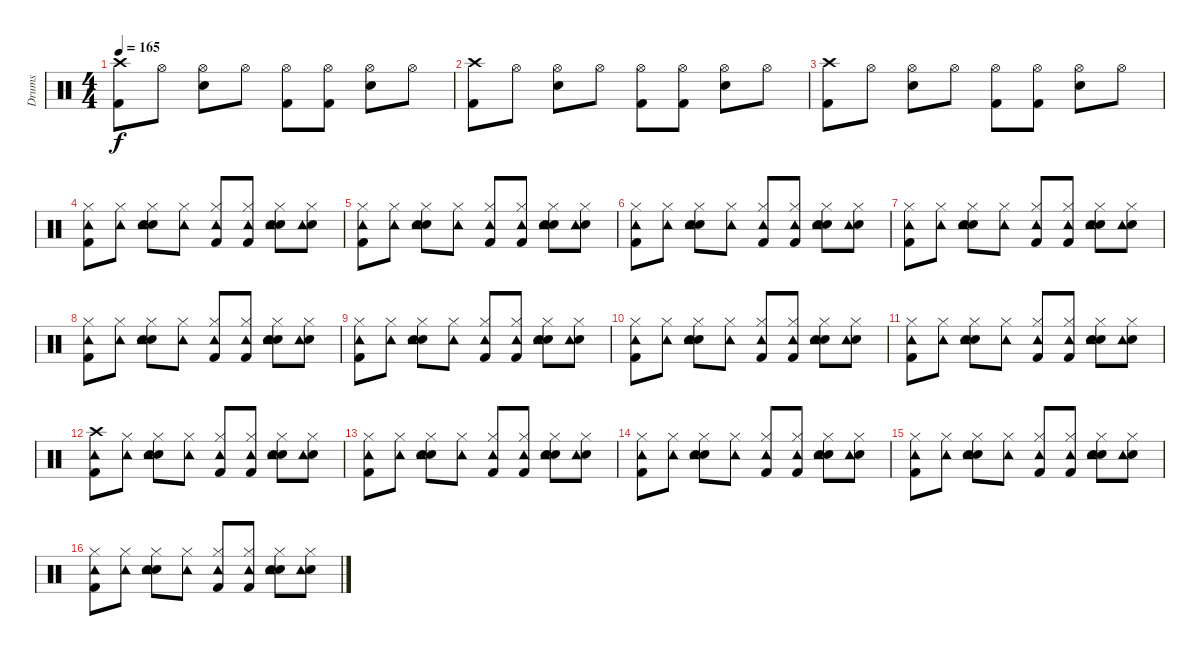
\track ("Drums" "Drums") {instrument percussion}
\staff {score}
\articulation defaults
\ts (4 4)
\tempo 165
\clef neutral
\ks c
("Crash high (hit)" "Kick (hit) 2").8{dy f} "Hi-Hat (open)".8 ("Hi-Hat (open)" "Snare (hit) 2").8 "Hi-Hat (open)".8 ("Hi-Hat (open)" "Kick (hit) 2").8 ("Hi-Hat (open)" "Kick (hit) 2").8 ("Hi-Hat (open)" "Snare (hit) 2").8 "Hi-Hat (open)".8 |
("Crash high (hit)" "Kick (hit) 2").8 "Hi-Hat (open)".8 ("Hi-Hat (open)" "Snare (hit) 2").8 "Hi-Hat (open)".8 ("Hi-Hat (open)" "Kick (hit) 2").8 ("Hi-Hat (open)" "Kick (hit) 2").8 ("Hi-Hat (open)" "Snare (hit) 2").8 "Hi-Hat (open)".8 |
("Crash high (hit)" "Kick (hit) 2").8 "Hi-Hat (open)".8 ("Hi-Hat (open)" "Snare (hit) 2").8 "Hi-Hat (open)".8 ("Hi-Hat (open)" "Kick (hit) 2").8 ("Hi-Hat (open)" "Kick (hit) 2").8 ("Hi-Hat (open)" "Snare (hit) 2").8 "Hi-Hat (open)".8 |
("Hi-Hat (closed)" "Tambourine (hit)" "Kick (hit) 2").8 ("Hi-Hat (closed)" "Tambourine (hit)").8 ("Hi-Hat (closed)" "Hand Clap (hit)" "Tambourine (hit)" "Snare (hit) 2").8 ("Hi-Hat (closed)" "Tambourine (hit)").8 ("Hi-Hat (closed)" "Tambourine (hit)" "Kick (hit) 2").8 ("Hi-Hat (closed)" "Tambourine (hit)" "Kick (hit) 2").8 ("Hi-Hat (closed)" "Hand Clap (hit)" "Tambourine (hit)" "Snare (hit) 2").8 ("Hi-Hat (closed)" "Hand Clap (hit)" "Tambourine (hit)").8 |
("Hi-Hat (closed)" "Tambourine (hit)" "Kick (hit) 2").8 ("Hi-Hat (closed)" "Tambourine (hit)").8 ("Hi-Hat (closed)" "Hand Clap (hit)" "Tambourine (hit)" "Snare (hit) 2").8 ("Hi-Hat (closed)" "Tambourine (hit)").8 ("Hi-Hat (closed)" "Tambourine (hit)" "Kick (hit) 2").8 ("Hi-Hat (closed)" "Tambourine (hit)" "Kick (hit) 2").8 ("Hi-Hat (closed)" "Hand Clap (hit)" "Tambourine (hit)" "Snare (hit) 2").8 ("Hi-Hat (closed)" "Hand Clap (hit)" "Tambourine (hit)").8 |
("Hi-Hat (closed)" "Tambourine (hit)" "Kick (hit) 2").8 ("Hi-Hat (closed)" "Tambourine (hit)").8 ("Hi-Hat (closed)" "Hand Clap (hit)" "Tambourine (hit)" "Snare (hit) 2").8 ("Hi-Hat (closed)" "Tambourine (hit)").8 ("Hi-Hat (closed)" "Tambourine (hit)" "Kick (hit) 2").8 ("Hi-Hat (closed)" "Tambourine (hit)" "Kick (hit) 2").8 ("Hi-Hat (closed)" "Hand Clap (hit)" "Tambourine (hit)" "Snare (hit) 2").8 ("Hi-Hat (closed)" "Hand Clap (hit)" "Tambourine (hit)").8 |
("Hi-Hat (closed)" "Tambourine (hit)" "Kick (hit) 2").8 ("Hi-Hat (closed)" "Tambourine (hit)").8 ("Hi-Hat (closed)" "Hand Clap (hit)" "Tambourine (hit)" "Snare (hit) 2").8 ("Hi-Hat (closed)" "Tambourine (hit)").8 ("Hi-Hat (closed)" "Tambourine (hit)" "Kick (hit) 2").8 ("Hi-Hat (closed)" "Tambourine (hit)" "Kick (hit) 2").8 ("Hi-Hat (closed)" "Hand Clap (hit)" "Tambourine (hit)" "Snare (hit) 2").8 ("Hi-Hat (closed)" "Hand Clap (hit)" "Tambourine (hit)").8 |
("Hi-Hat (closed)" "Tambourine (hit)" "Kick (hit) 2").8 ("Hi-Hat (closed)" "Tambourine (hit)").8 ("Hi-Hat (closed)" "Hand Clap (hit)" "Tambourine (hit)" "Snare (hit) 2").8 ("Hi-Hat (closed)" "Tambourine (hit)").8 ("Hi-Hat (closed)" "Tambourine (hit)" "Kick (hit) 2").8 ("Hi-Hat (closed)" "Tambourine (hit)" "Kick (hit) 2").8 ("Hi-Hat (closed)" "Hand Clap (hit)" "Tambourine (hit)" "Snare (hit) 2").8 ("Hi-Hat (closed)" "Hand Clap (hit)" "Tambourine (hit)").8 |
("Hi-Hat (closed)" "Tambourine (hit)" "Kick (hit) 2").8 ("Hi-Hat (closed)" "Tambourine (hit)").8 ("Hi-Hat (closed)" "Hand Clap (hit)" "Tambourine (hit)" "Snare (hit) 2").8 ("Hi-Hat (closed)" "Tambourine (hit)").8 ("Hi-Hat (closed)" "Tambourine (hit)" "Kick (hit) 2").8 ("Hi-Hat (closed)" "Tambourine (hit)" "Kick (hit) 2").8 ("Hi-Hat (closed)" "Hand Clap (hit)" "Tambourine (hit)" "Snare (hit) 2").8 ("Hi-Hat (closed)" "Hand Clap (hit)" "Tambourine (hit)").8 |
("Hi-Hat (closed)" "Tambourine (hit)" "Kick (hit) 2").8 ("Hi-Hat (closed)" "Tambourine (hit)").8 ("Hi-Hat (closed)" "Hand Clap (hit)" "Tambourine (hit)" "Snare (hit) 2").8 ("Hi-Hat (closed)" "Tambourine (hit)").8 ("Hi-Hat (closed)" "Tambourine (hit)" "Kick (hit) 2").8 ("Hi-Hat (closed)" "Tambourine (hit)" "Kick (hit) 2").8 ("Hi-Hat (closed)" "Hand Clap (hit)" "Tambourine (hit)" "Snare (hit) 2").8 ("Hi-Hat (closed)" "Hand Clap (hit)" "Tambourine (hit)").8 |
("Hi-Hat (closed)" "Tambourine (hit)" "Kick (hit) 2").8 ("Hi-Hat (closed)" "Tambourine (hit)").8 ("Hi-Hat (closed)" "Hand Clap (hit)" "Tambourine (hit)" "Snare (hit) 2").8 ("Hi-Hat (closed)" "Tambourine (hit)").8 ("Hi-Hat (closed)" "Tambourine (hit)" "Kick (hit) 2").8 ("Hi-Hat (closed)" "Tambourine (hit)" "Kick (hit) 2").8 ("Hi-Hat (closed)" "Hand Clap (hit)" "Tambourine (hit)" "Snare (hit) 2").8 ("Hi-Hat (closed)" "Hand Clap (hit)" "Tambourine (hit)").8 |
("Crash high (hit)" "Tambourine (hit)" "Kick (hit) 2").8 ("Hi-Hat (closed)" "Tambourine (hit)").8 ("Hi-Hat (closed)" "Hand Clap (hit)" "Tambourine (hit)" "Snare (hit) 2").8 ("Hi-Hat (closed)" "Tambourine (hit)").8 ("Hi-Hat (closed)" "Tambourine (hit)" "Kick (hit) 2").8 ("Hi-Hat (closed)" "Tambourine (hit)" "Kick (hit) 2").8 ("Hi-Hat (closed)" "Hand Clap (hit)" "Tambourine (hit)" "Snare (hit) 2").8 ("Hi-Hat (closed)" "Hand Clap (hit)" "Tambourine (hit)").8 |
("Hi-Hat (closed)" "Tambourine (hit)" "Kick (hit) 2").8 ("Hi-Hat (closed)" "Tambourine (hit)").8 ("Hi-Hat (closed)" "Hand Clap (hit)" "Tambourine (hit)" "Snare (hit) 2").8 ("Hi-Hat (closed)" "Tambourine (hit)").8 ("Hi-Hat (closed)" "Tambourine (hit)" "Kick (hit) 2").8 ("Hi-Hat (closed)" "Tambourine (hit)" "Kick (hit) 2").8 ("Hi-Hat (closed)" "Hand Clap (hit)" "Tambourine (hit)" "Snare (hit) 2").8 ("Hi-Hat (closed)" "Hand Clap (hit)" "Tambourine (hit)").8 |
("Hi-Hat (closed)" "Tambourine (hit)" "Kick (hit) 2").8 ("Hi-Hat (closed)" "Tambourine (hit)").8 ("Hi-Hat (closed)" "Hand Clap (hit)" "Tambourine (hit)" "Snare (hit) 2").8 ("Hi-Hat (closed)" "Tambourine (hit)").8 ("Hi-Hat (closed)" "Tambourine (hit)" "Kick (hit) 2").8 ("Hi-Hat (closed)" "Tambourine (hit)" "Kick (hit) 2").8 ("Hi-Hat (closed)" "Hand Clap (hit)" "Tambourine (hit)" "Snare (hit) 2").8 ("Hi-Hat (closed)" "Hand Clap (hit)" "Tambourine (hit)").8 |
("Hi-Hat (closed)" "Tambourine (hit)" "Kick (hit) 2").8 ("Hi-Hat (closed)" "Tambourine (hit)").8 ("Hi-Hat (closed)" "Hand Clap (hit)" "Tambourine (hit)" "Snare (hit) 2").8 ("Hi-Hat (closed)" "Tambourine (hit)").8 ("Hi-Hat (closed)" "Tambourine (hit)" "Kick (hit) 2").8 ("Hi-Hat (closed)" "Tambourine (hit)" "Kick (hit) 2").8 ("Hi-Hat (closed)" "Hand Clap (hit)" "Tambourine (hit)" "Snare (hit) 2").8 ("Hi-Hat (closed)" "Hand Clap (hit)" "Tambourine (hit)").8 |
("Hi-Hat (closed)" "Tambourine (hit)" "Kick (hit) 2").8 ("Hi-Hat (closed)" "Tambourine (hit)").8 ("Hi-Hat (closed)" "Hand Clap (hit)" "Tambourine (hit)" "Snare (hit) 2").8 ("Hi-Hat (closed)" "Tambourine (hit)").8 ("Hi-Hat (closed)" "Tambourine (hit)" "Kick (hit) 2").8 ("Hi-Hat (closed)" "Tambourine (hit)" "Kick (hit) 2").8 ("Hi-Hat (closed)" "Hand Clap (hit)" "Tambourine (hit)" "Snare (hit) 2").8 ("Hi-Hat (closed)" "Hand Clap (hit)" "Tambourine (hit)").8
